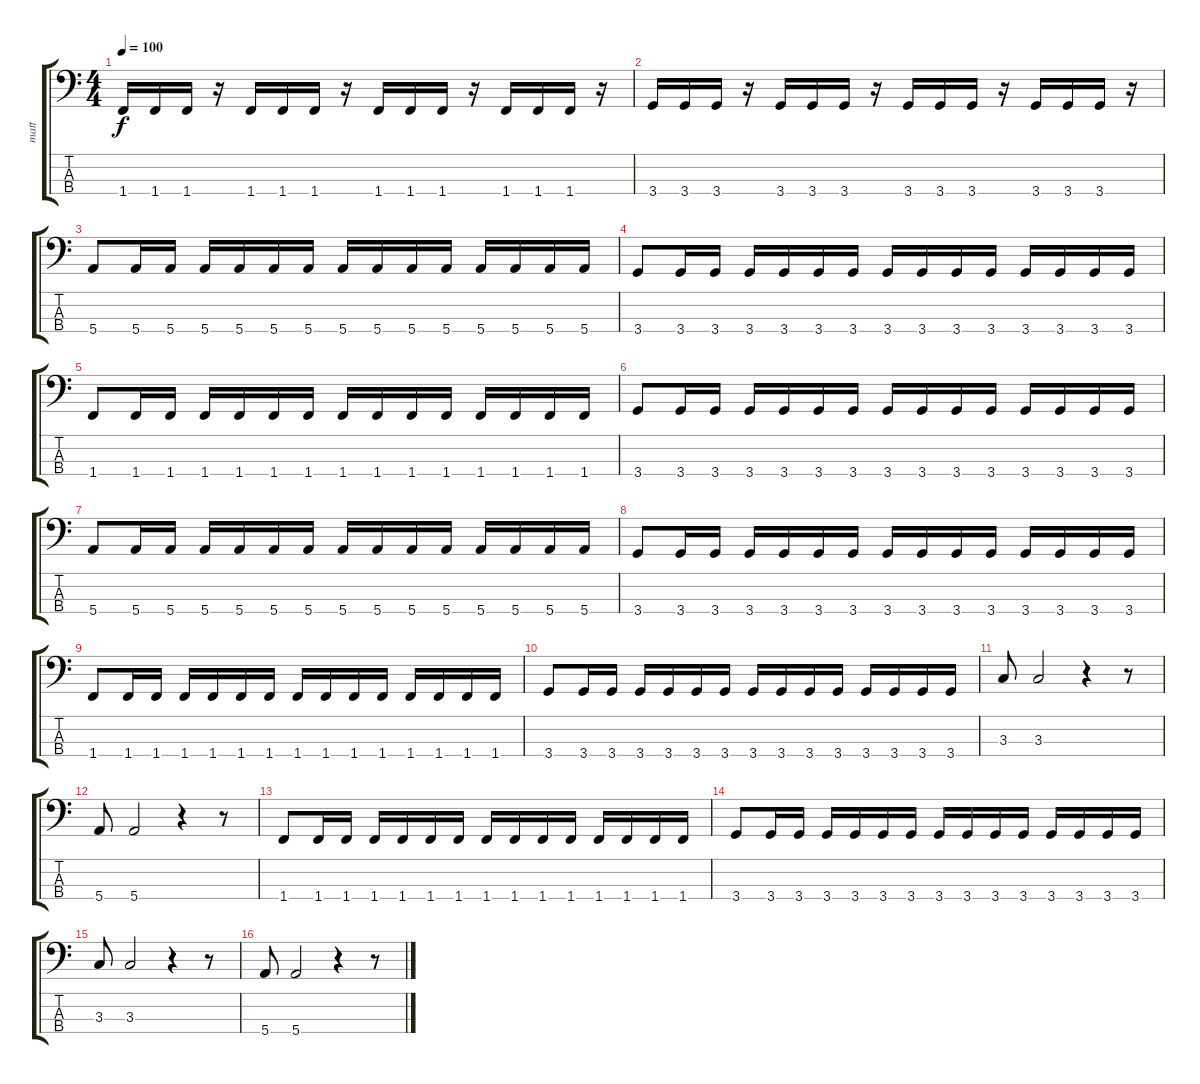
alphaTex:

\track ("matt" "matt") {instrument electricbasspick}
\staff {score tabs}
\tuning (G2 D2 A1 E1) {hide}
\ts (4 4)
\tempo 100
\clef f4
\ks c
1.4.16{dy f} 1.4.16 1.4.16 r.16 1.4.16 1.4.16 1.4.16 r.16 1.4.16 1.4.16 1.4.16 r.16 1.4.16 1.4.16 1.4.16 r.16 |
3.4.16 3.4.16 3.4.16 r.16 3.4.16 3.4.16 3.4.16 r.16 3.4.16 3.4.16 3.4.16 r.16 3.4.16 3.4.16 3.4.16 r.16 |
5.4.8 5.4.16 5.4.16 5.4.16 5.4.16 5.4.16 5.4.16 5.4.16 5.4.16 5.4.16 5.4.16 5.4.16 5.4.16 5.4.16 5.4.16 |
3.4.8 3.4.16 3.4.16 3.4.16 3.4.16 3.4.16 3.4.16 3.4.16 3.4.16 3.4.16 3.4.16 3.4.16 3.4.16 3.4.16 3.4.16 |
1.4.8 1.4.16 1.4.16 1.4.16 1.4.16 1.4.16 1.4.16 1.4.16 1.4.16 1.4.16 1.4.16 1.4.16 1.4.16 1.4.16 1.4.16 |
3.4.8 3.4.16 3.4.16 3.4.16 3.4.16 3.4.16 3.4.16 3.4.16 3.4.16 3.4.16 3.4.16 3.4.16 3.4.16 3.4.16 3.4.16 |
5.4.8 5.4.16 5.4.16 5.4.16 5.4.16 5.4.16 5.4.16 5.4.16 5.4.16 5.4.16 5.4.16 5.4.16 5.4.16 5.4.16 5.4.16 |
3.4.8 3.4.16 3.4.16 3.4.16 3.4.16 3.4.16 3.4.16 3.4.16 3.4.16 3.4.16 3.4.16 3.4.16 3.4.16 3.4.16 3.4.16 |
1.4.8 1.4.16 1.4.16 1.4.16 1.4.16 1.4.16 1.4.16 1.4.16 1.4.16 1.4.16 1.4.16 1.4.16 1.4.16 1.4.16 1.4.16 |
3.4.8 3.4.16 3.4.16 3.4.16 3.4.16 3.4.16 3.4.16 3.4.16 3.4.16 3.4.16 3.4.16 3.4.16 3.4.16 3.4.16 3.4.16 |
3.3.8 3.3.2 r.4 r.8 |
5.4.8 5.4.2 r.4 r.8 |
1.4.8 1.4.16 1.4.16 1.4.16 1.4.16 1.4.16 1.4.16 1.4.16 1.4.16 1.4.16 1.4.16 1.4.16 1.4.16 1.4.16 1.4.16 |
3.4.8 3.4.16 3.4.16 3.4.16 3.4.16 3.4.16 3.4.16 3.4.16 3.4.16 3.4.16 3.4.16 3.4.16 3.4.16 3.4.16 3.4.16 |
3.3.8 3.3.2 r.4 r.8 |
5.4.8 5.4.2 r.4 r.8
